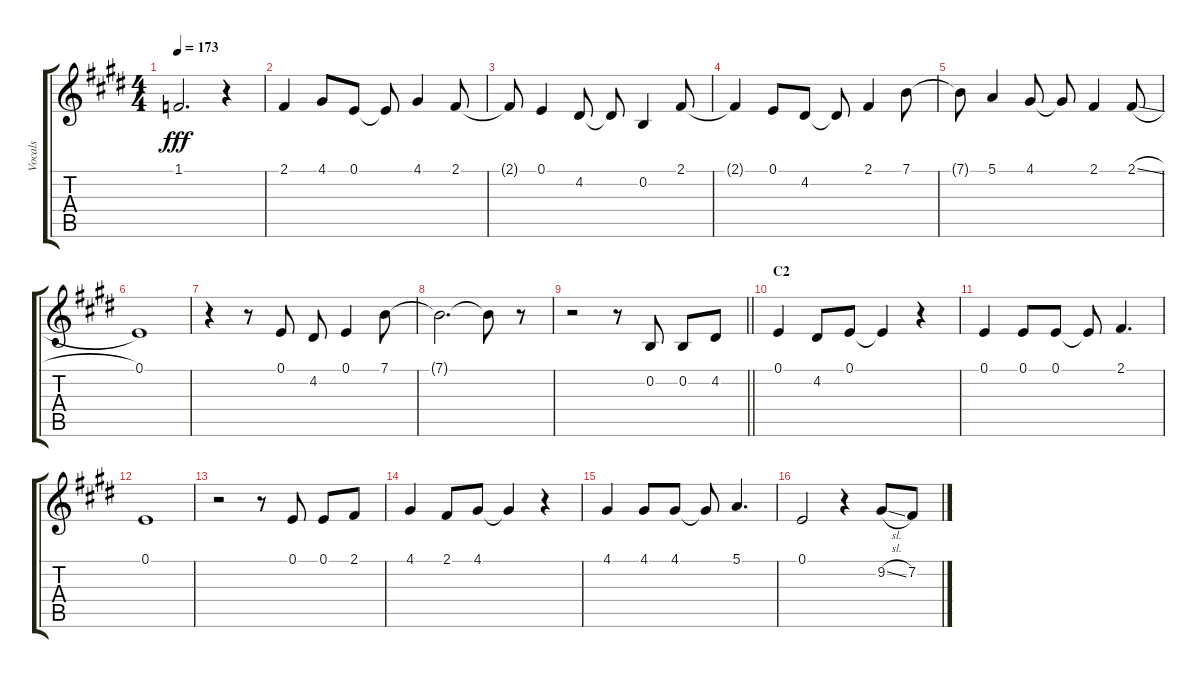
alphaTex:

\track ("Vocals" "Vocals") {instrument voiceoohs}
\staff {score tabs}
\tuning (E4 B3 G3 D3 A2 E2) {hide}
\ts (4 4)
\tempo 173
\clef g2
\ks e
1.1.2{d dy fff} r.4 |
2.1.4 4.1.8 0.1.8 0.1{t}.8 4.1.4 2.1.8 |
2.1{t}.8 0.1.4 4.2.8 4.2{t}.8 0.2.4 2.1.8 |
2.1{t}.4 0.1.8 4.2.8 4.2{t}.8 2.1.4 7.1.8 |
7.1{t}.8 5.1.4 4.1.8 4.1{t}.8 2.1.4 2.1{sl}.8 |
0.1.1 |
r.4 r.8 0.1.8 4.2.8 0.1.4 7.1.8 |
7.1{t}.2{d} 7.1{t}.8 r.8 |
\barLineRight lightlight
r.2 r.8 0.2.8 0.2.8 4.2.8 |
\section ("" "C2")
0.1.4 4.2.8 0.1.8 0.1{t}.4 r.4 |
0.1.4 0.1.8 0.1.8 0.1{t}.8 2.1.4{d} |
0.1.1 |
r.2 r.8 0.1.8 0.1.8 2.1.8 |
4.1.4 2.1.8 4.1.8 4.1{t}.4 r.4 |
4.1.4 4.1.8 4.1.8 4.1{t}.8 5.1.4{d} |
0.1.2 r.4 9.2{sl}.8 7.2.8
